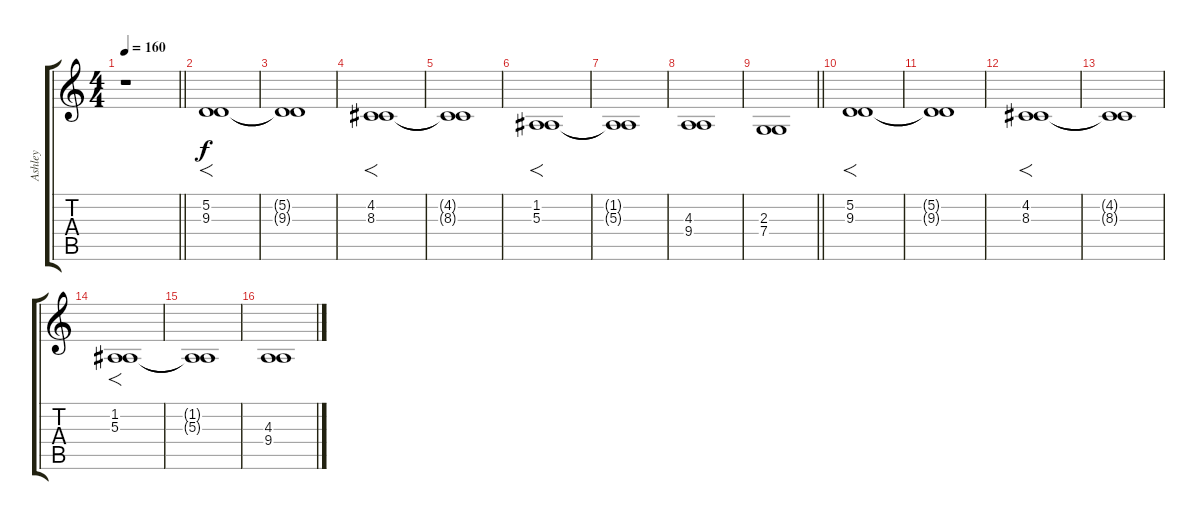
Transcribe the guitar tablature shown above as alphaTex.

\track ("Ashley" "Ashley") {instrument stringensemble1}
\staff {score tabs}
\tuning (D4 A3 F3 C3 G2 D2) {hide}
\ts (4 4)
\tempo 160
\clef g2
\barLineRight lightlight
\ks c
r.1{dy f} |
(5.2 9.3).1{f volume 8 instrument choiraahs} |
(5.2{t} 9.3{t}).1 |
(4.2 8.3).1{f} |
(4.2{t} 8.3{t}).1 |
(1.2 5.3).1{f} |
(1.2{t} 5.3{t}).1 |
(4.3 9.4).1 |
\barLineRight lightlight
(2.3 7.4).1 |
(5.2 9.3).1{f} |
(5.2{t} 9.3{t}).1 |
(4.2 8.3).1{f} |
(4.2{t} 8.3{t}).1 |
(1.2 5.3).1{f} |
(1.2{t} 5.3{t}).1 |
(4.3 9.4).1
